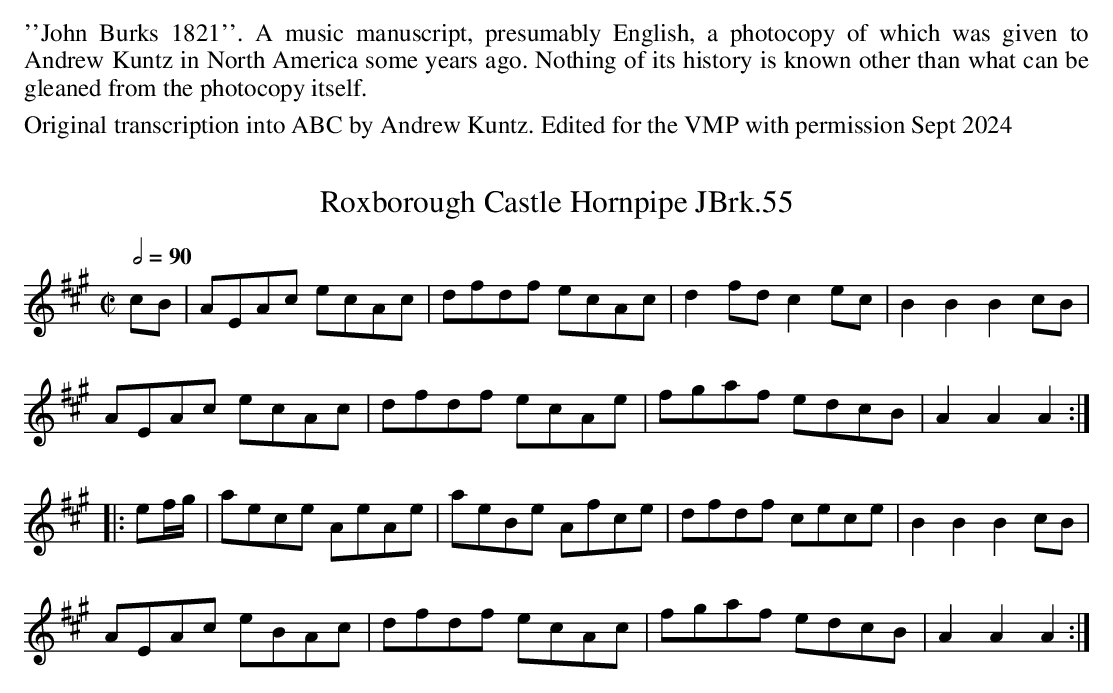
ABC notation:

X:1
T:Roxborough Castle Hornpipe JBrk.55
Q:1/2=90
M:C|
L:1/8
K:A
cB|AEAc ecAc|dfdf ecAc|d2 fd c2 ec|B2B2B2 cB|
AEAc ecAc|dfdf ecAe|fgaf edcB|A2A2A2:|
|:ef/g/|aece AeAe|aeBe Afce|dfdf cece|B2B2B2 cB|
AEAc eBAc|dfdf ecAc|fgaf edcB|A2A2A2:|
